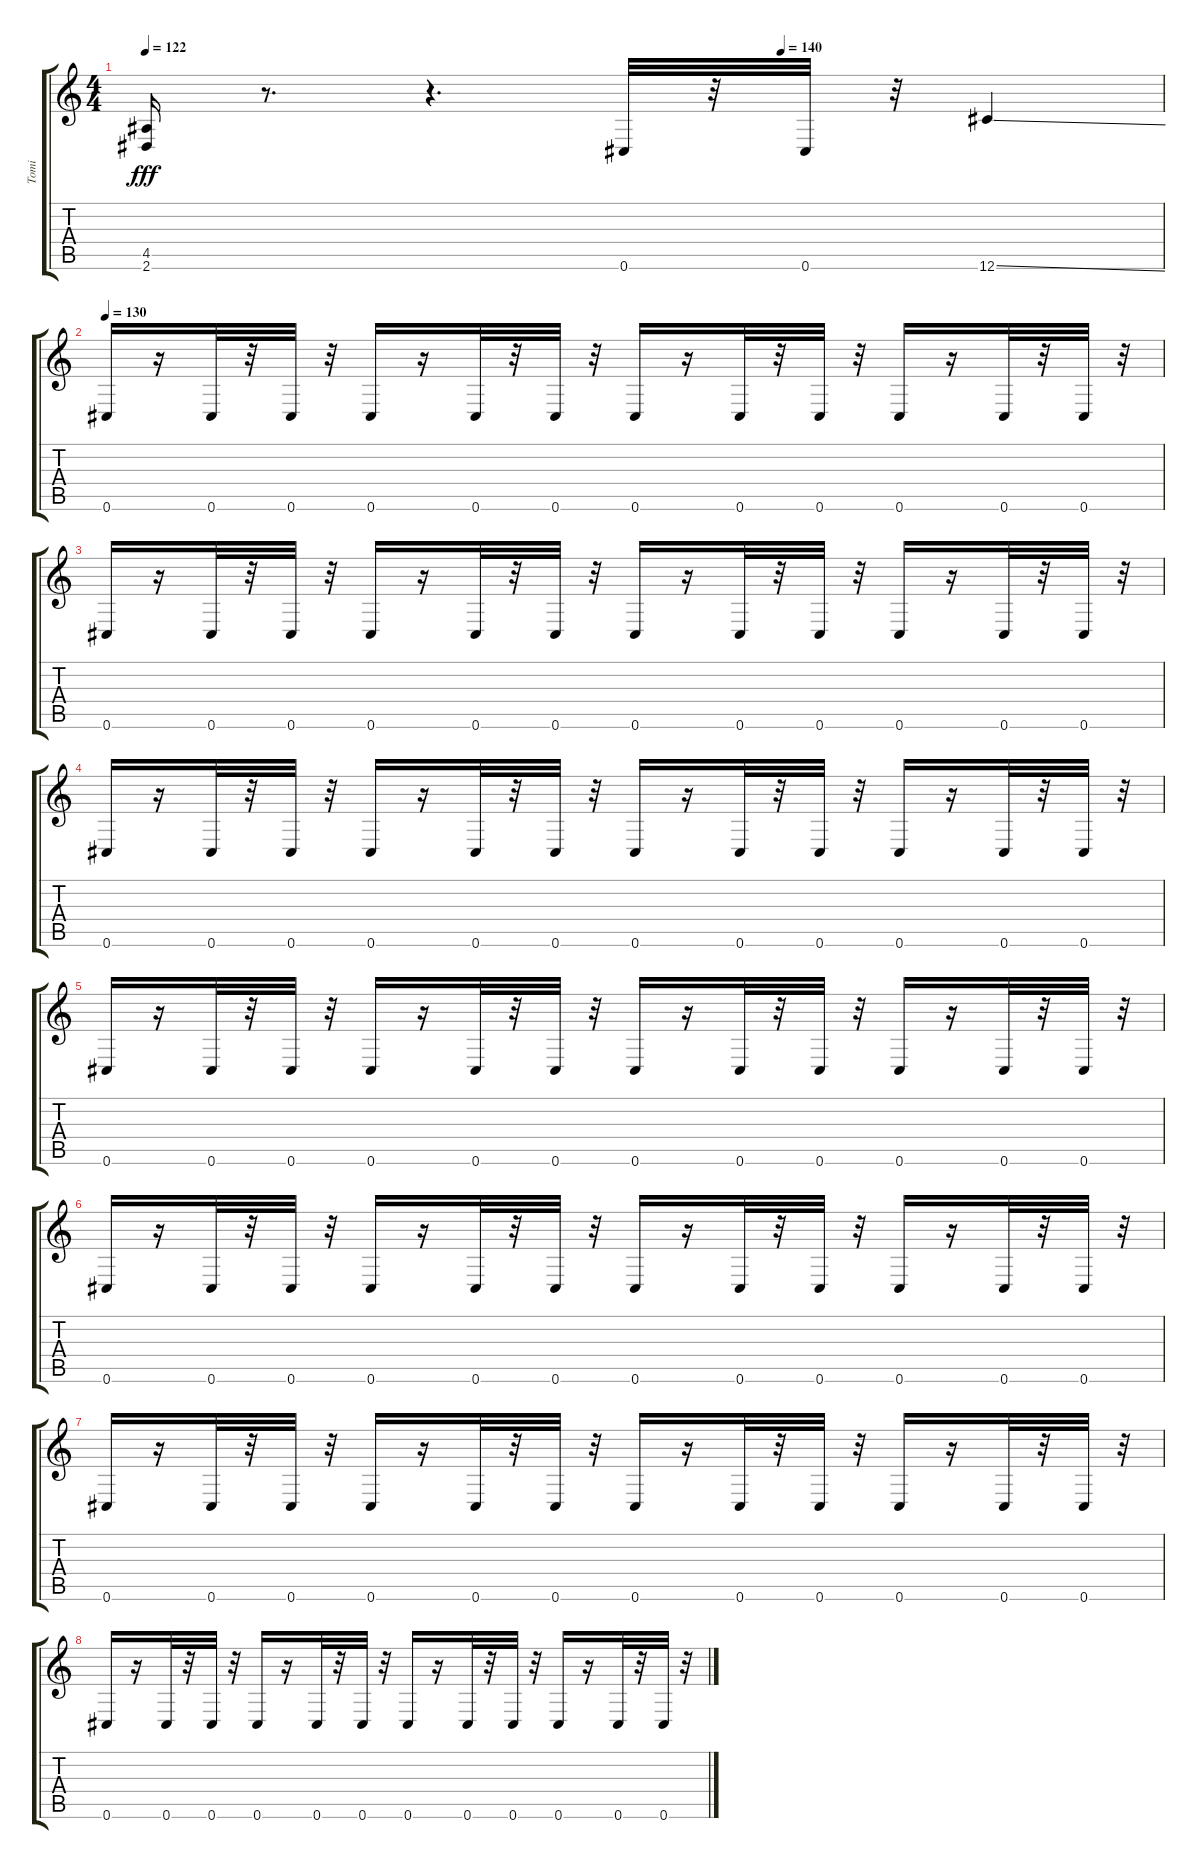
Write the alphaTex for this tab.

\track ("Tomi" "Tomi") {instrument distortionguitar}
\staff {score tabs}
\tuning (Db4 Ab3 E3 B2 Gb2 Db2) {hide}
\ts (4 4)
\tempo 122
\tempo (140 0.625)
\clef g2
\ks c
(4.5 2.6).16{dy fff} r.8{d} r.4{d} 0.6.32 r.32 0.6.32 r.32 12.6{ss}.4 |
\tempo 130
0.6.16 r.16 0.6.32 r.32 0.6.32 r.32 0.6.16 r.16 0.6.32 r.32 0.6.32 r.32 0.6.16 r.16 0.6.32 r.32 0.6.32 r.32 0.6.16 r.16 0.6.32 r.32 0.6.32 r.32 |
0.6.16 r.16 0.6.32 r.32 0.6.32 r.32 0.6.16 r.16 0.6.32 r.32 0.6.32 r.32 0.6.16 r.16 0.6.32 r.32 0.6.32 r.32 0.6.16 r.16 0.6.32 r.32 0.6.32 r.32 |
0.6.16 r.16 0.6.32 r.32 0.6.32 r.32 0.6.16 r.16 0.6.32 r.32 0.6.32 r.32 0.6.16 r.16 0.6.32 r.32 0.6.32 r.32 0.6.16 r.16 0.6.32 r.32 0.6.32 r.32 |
0.6.16 r.16 0.6.32 r.32 0.6.32 r.32 0.6.16 r.16 0.6.32 r.32 0.6.32 r.32 0.6.16 r.16 0.6.32 r.32 0.6.32 r.32 0.6.16 r.16 0.6.32 r.32 0.6.32 r.32 |
0.6.16 r.16 0.6.32 r.32 0.6.32 r.32 0.6.16 r.16 0.6.32 r.32 0.6.32 r.32 0.6.16 r.16 0.6.32 r.32 0.6.32 r.32 0.6.16 r.16 0.6.32 r.32 0.6.32 r.32 |
0.6.16 r.16 0.6.32 r.32 0.6.32 r.32 0.6.16 r.16 0.6.32 r.32 0.6.32 r.32 0.6.16 r.16 0.6.32 r.32 0.6.32 r.32 0.6.16 r.16 0.6.32 r.32 0.6.32 r.32 |
0.6.16 r.16 0.6.32 r.32 0.6.32 r.32 0.6.16 r.16 0.6.32 r.32 0.6.32 r.32 0.6.16 r.16 0.6.32 r.32 0.6.32 r.32 0.6.16 r.16 0.6.32 r.32 0.6.32 r.32
